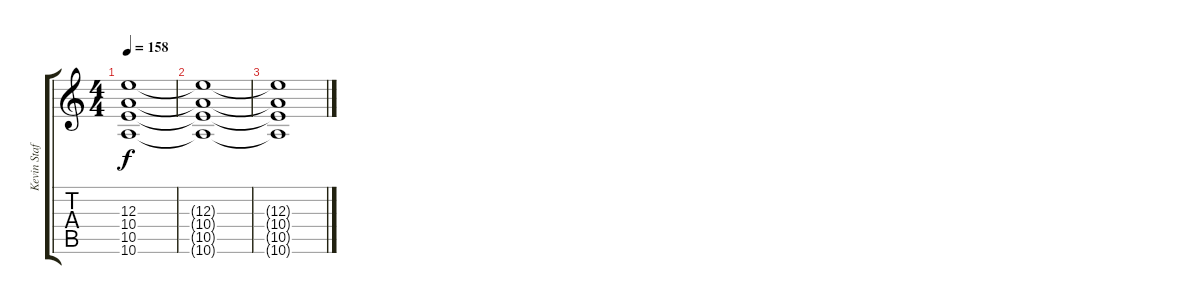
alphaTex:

\track ("Kevin Staff" "Kevin Staf") {instrument distortionguitar}
\staff {score tabs}
\tuning (Db4 Ab3 E3 B2 Gb2 B1) {hide}
\ts (4 4)
\tempo 158
\clef g2
\ks c
(12.3{t} 10.4{t} 10.5{t} 10.6{t}).1{dy f volume 2} |
(12.3{t} 10.4{t} 10.5{t} 10.6{t}).1 |
(12.3{t} 10.4{t} 10.5{t} 10.6{t}).1
